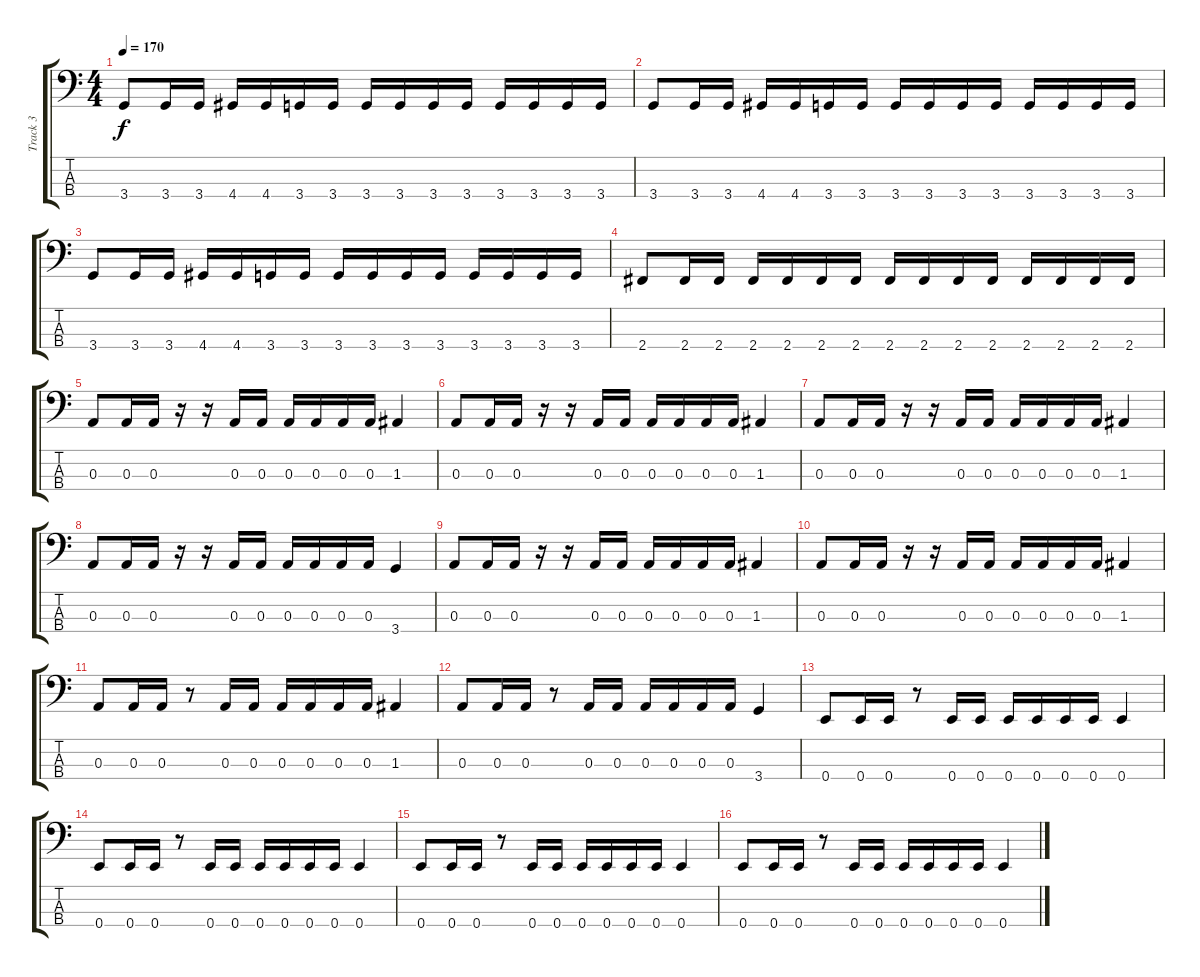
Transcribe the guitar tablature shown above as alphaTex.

\track ("Track 3" "Track 3") {instrument electricbassfinger}
\staff {score tabs}
\tuning (G2 D2 A1 E1) {hide}
\ts (4 4)
\tempo 170
\clef f4
\ks c
3.4.8{dy f} 3.4.16 3.4.16 4.4.16 4.4.16 3.4.16 3.4.16 3.4.16 3.4.16 3.4.16 3.4.16 3.4.16 3.4.16 3.4.16 3.4.16 |
3.4.8 3.4.16 3.4.16 4.4.16 4.4.16 3.4.16 3.4.16 3.4.16 3.4.16 3.4.16 3.4.16 3.4.16 3.4.16 3.4.16 3.4.16 |
3.4.8 3.4.16 3.4.16 4.4.16 4.4.16 3.4.16 3.4.16 3.4.16 3.4.16 3.4.16 3.4.16 3.4.16 3.4.16 3.4.16 3.4.16 |
2.4.8 2.4.16 2.4.16 2.4.16 2.4.16 2.4.16 2.4.16 2.4.16 2.4.16 2.4.16 2.4.16 2.4.16 2.4.16 2.4.16 2.4.16 |
0.3.8 0.3.16 0.3.16 r.16 r.16 0.3.16 0.3.16 0.3.16 0.3.16 0.3.16 0.3.16 1.3.4 |
0.3.8 0.3.16 0.3.16 r.16 r.16 0.3.16 0.3.16 0.3.16 0.3.16 0.3.16 0.3.16 1.3.4 |
0.3.8 0.3.16 0.3.16 r.16 r.16 0.3.16 0.3.16 0.3.16 0.3.16 0.3.16 0.3.16 1.3.4 |
0.3.8 0.3.16 0.3.16 r.16 r.16 0.3.16 0.3.16 0.3.16 0.3.16 0.3.16 0.3.16 3.4.4 |
0.3.8 0.3.16 0.3.16 r.16 r.16 0.3.16 0.3.16 0.3.16 0.3.16 0.3.16 0.3.16 1.3.4 |
0.3.8 0.3.16 0.3.16 r.16 r.16 0.3.16 0.3.16 0.3.16 0.3.16 0.3.16 0.3.16 1.3.4 |
0.3.8 0.3.16 0.3.16 r.8 0.3.16 0.3.16 0.3.16 0.3.16 0.3.16 0.3.16 1.3.4 |
0.3.8 0.3.16 0.3.16 r.8 0.3.16 0.3.16 0.3.16 0.3.16 0.3.16 0.3.16 3.4.4 |
0.4.8 0.4.16 0.4.16 r.8 0.4.16 0.4.16 0.4.16 0.4.16 0.4.16 0.4.16 0.4.4 |
0.4.8 0.4.16 0.4.16 r.8 0.4.16 0.4.16 0.4.16 0.4.16 0.4.16 0.4.16 0.4.4 |
0.4.8 0.4.16 0.4.16 r.8 0.4.16 0.4.16 0.4.16 0.4.16 0.4.16 0.4.16 0.4.4 |
0.4.8 0.4.16 0.4.16 r.8 0.4.16 0.4.16 0.4.16 0.4.16 0.4.16 0.4.16 0.4.4
